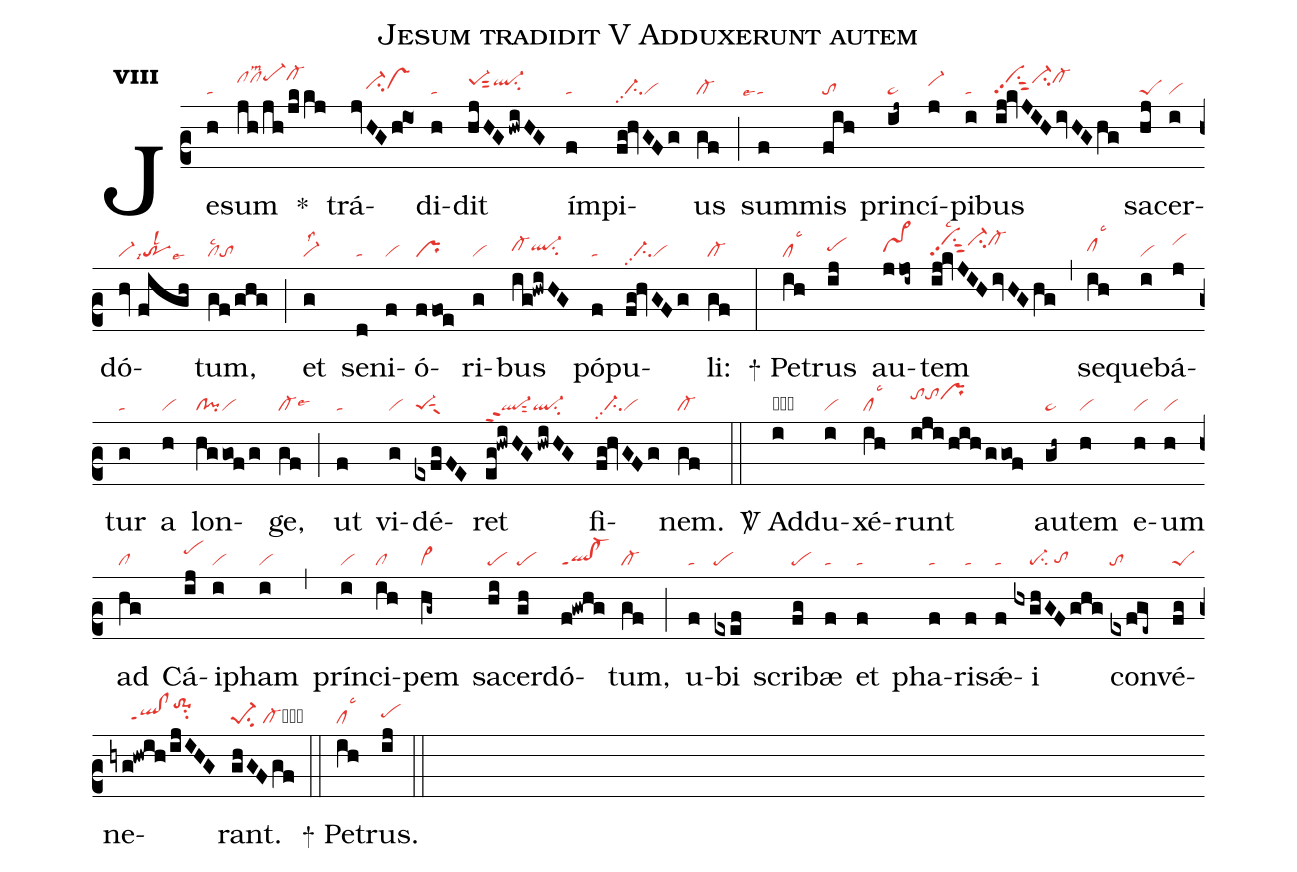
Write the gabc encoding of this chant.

name:Jesum tradidit V Adduxerunt autem;
office-part:re;
mode:8;
nabc-lines:1;
%%
initial-style: 1;
name: Jesum tradidit;
mode: 8;
office-part: Responsorium;
annotation: Resp.;
annotation: viii;
nabc-lines:1;
%%
(c2) Je(h|ta)sum(jh/jh/jkkj|clhjclhjlsm2pe-hkcl-hk) <sp>*</sp>() trá(jvHGhiO1|////ci-hhvshh)di(h|ta)dit(hjHG/hwiHG|pe-1hisut2ql-hisu2) ím(f|ta)pi(fg!hvGFg|//ci-pp2vi)us(gf|cl-) (;) sum(f|````talse4)mis(fih|to) prin(ij~|pe~)cí(j|vi-hi)pi(i|ta)bus(ij!kvJIHivHGhg|vihjpp2su1sut2ci-hjcl-hj) sa(hj|peS)cer(i|vi)dó(hv//figh|vi-trlsi7lsl2lse9)tum,(gf/ghg|cllsc2to) (;) et(g|vi-lss2) se(d|ta)ni(f|vi)ó(ffoe|pr)ri(g|vi)bus(ig!hwiHG|cl-hhql-hhsu2) pó(f|ta)pu(fg!hvGFg|//ci-pp2vi)li:(gf|cl-) (:)
<sp>+</sp> Pe(ih|cllsc3)trus(ij|pehh) au(jjoi~|vs>hh)tem(ij!kvJIHivHGhg|vihjpp2su1sut2lsc2ci-hjcl-hj) (,) se(ih|clhhlsc3)que(i|vi)bá(j|vihj)tur(g|ta) a(h|vi) lon(hggof/g|cl!pivi)ge,(gf|cl-lse6) (;) ut(f|ta) vi(g|vi)dé(exfgFE|pe-1sut1suw1)ret(eg!hwiHG/hwiHG|ql-ppt2sut2ql-su2) fi(fg!hvGFg|//ci-pp2vi)nem.(gf|cl-) (::)

<sp>V/</sp> Ad(i|obvi)du(i|vi)xé(ih|cllsc3)runt(iji/hih/ggof|tohjtohjprhj) au(gh~|pe~)tem(h|vi) e(h|vi)um(h|vi) ad(hg|cl) Cá(ij|pehj)i(i|vi)pham(i|vi) (,) prín(i|vi)ci(ih|cl)pem(hg~|vi>) sa(hi|pe)cer(gh|pe)dó(f!gwhg|ql!cl-ppt1)tum,(gf|cl-) (;) u(f|ta)bi(exef|pe) scri(fg|pe)bæ(f|ta) et(f|ta) pha(f|ta)ri(f|ta)sǽ(f|ta)i(hxghGFghg|////pe-su2/tohg) con(exfge~|to)vé(fg|peS)ne(hyg!hwih/ijIHG|/////qlhg!clhgppt1to-1hksu2)rant.(ghGFgf|pe-1su2/cl-cb) (::)
<sp>+</sp> Pe(ih|cllsc3)trus.(ij|pehh) (::)
